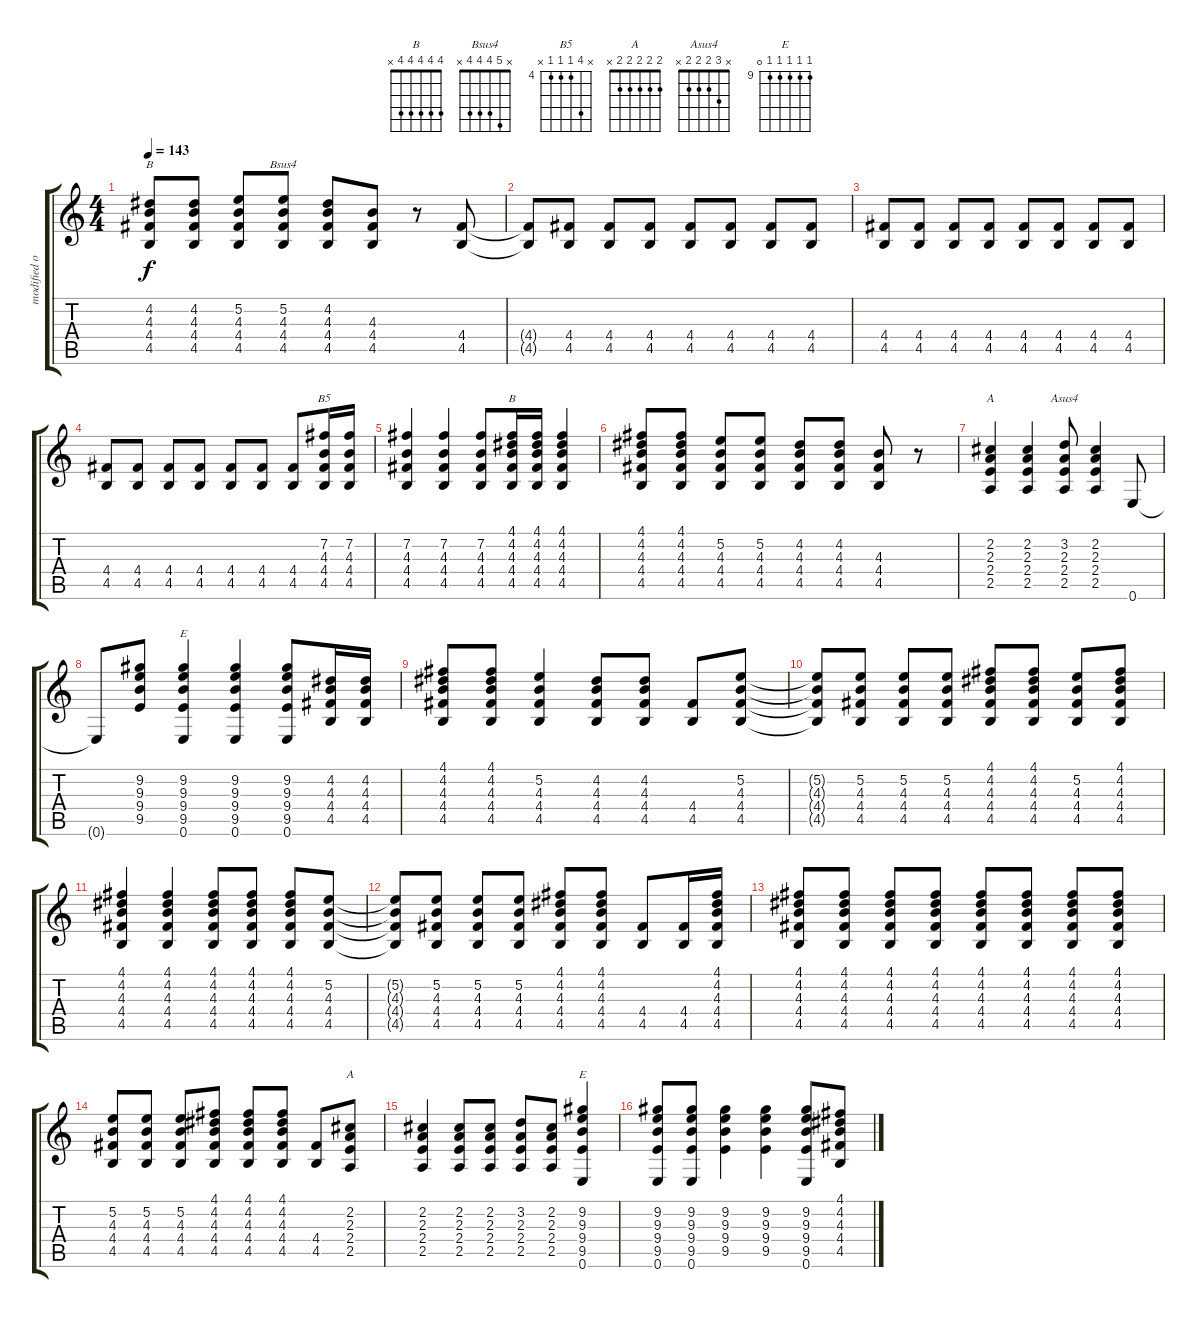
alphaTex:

\track ("modified open G (EGDGBD)" "modified o") {instrument electricguitarjazz}
\staff {score tabs}
\tuning (D4 B3 G3 D3 G2 E2) {hide}
\chord ("B" x 4 4 4 4 x)
\chord ("Bsus4" x 5 4 4 4 x)
\chord ("B5" x 7 4 4 4 x) {firstfret 4}
\chord ("B" 4 4 4 4 4 x)
\chord ("A" x 2 2 2 2 x)
\chord ("Asus4" x 3 2 2 2 x)
\chord ("E" x 9 9 9 9 0) {firstfret 9}
\chord ("A" 2 2 2 2 2 x)
\chord ("E" 9 9 9 9 9 0) {firstfret 9}
\ts (4 4)
\tempo 143
\clef g2
\ks c
(4.2 4.3 4.4 4.5).8{ch "B" dy f} (4.2 4.3 4.4 4.5).8 (5.2 4.3 4.4 4.5).8 (5.2 4.3 4.4 4.5).8{ch "Bsus4"} (4.2 4.3 4.4 4.5).8 (4.3 4.4 4.5).8 r.8 (4.4 4.5).8 |
(4.4{t} 4.5{t}).8 (4.4 4.5).8 (4.4 4.5).8 (4.4 4.5).8 (4.4 4.5).8 (4.4 4.5).8 (4.4 4.5).8 (4.4 4.5).8 |
(4.4 4.5).8 (4.4 4.5).8 (4.4 4.5).8 (4.4 4.5).8 (4.4 4.5).8 (4.4 4.5).8 (4.4 4.5).8 (4.4 4.5).8 |
(4.4 4.5).8 (4.4 4.5).8 (4.4 4.5).8 (4.4 4.5).8 (4.4 4.5).8 (4.4 4.5).8 (4.4 4.5).8 (7.2 4.3 4.4 4.5).16{ch "B5"} (7.2 4.3 4.4 4.5).16 |
(7.2 4.3 4.4 4.5).4 (7.2 4.3 4.4 4.5).4 (7.2 4.3 4.4 4.5).8 (4.1 4.2 4.3 4.4 4.5).16{ch "B"} (4.1 4.2 4.3 4.4 4.5).16 (4.1 4.2 4.3 4.4 4.5).4 |
(4.1 4.2 4.3 4.4 4.5).8 (4.1 4.2 4.3 4.4 4.5).8 (5.2 4.3 4.4 4.5).8 (5.2 4.3 4.4 4.5).8 (4.2 4.3 4.4 4.5).8 (4.2 4.3 4.4 4.5).8 (4.3 4.4 4.5).8 r.8 |
(2.2 2.3 2.4 2.5).4{ch "A"} (2.2 2.3 2.4 2.5).4 (3.2 2.3 2.4 2.5).8{ch "Asus4"} (2.2 2.3 2.4 2.5).4 0.6.8 |
0.6{t}.8 (9.2 9.3 9.4 9.5).8 (9.2 9.3 9.4 9.5 0.6).4{ch "E"} (9.2 9.3 9.4 9.5 0.6).4 (9.2 9.3 9.4 9.5 0.6).8 (4.2 4.3 4.4 4.5).16 (4.2 4.3 4.4 4.5).16 |
(4.1 4.2 4.3 4.4 4.5).8 (4.1 4.2 4.3 4.4 4.5).8 (5.2 4.3 4.4 4.5).4 (4.2 4.3 4.4 4.5).8 (4.2 4.3 4.4 4.5).8 (4.4 4.5).8 (5.2 4.3 4.4 4.5).8 |
(5.2{t} 4.3{t} 4.4{t} 4.5{t}).8 (5.2 4.3 4.4 4.5).8 (5.2 4.3 4.4 4.5).8 (5.2 4.3 4.4 4.5).8 (4.1 4.2 4.3 4.4 4.5).8 (4.1 4.2 4.3 4.4 4.5).8 (5.2 4.3 4.4 4.5).8 (4.1 4.2 4.3 4.4 4.5).8 |
(4.1 4.2 4.3 4.4 4.5).4 (4.1 4.2 4.3 4.4 4.5).4 (4.1 4.2 4.3 4.4 4.5).8 (4.1 4.2 4.3 4.4 4.5).8 (4.1 4.2 4.3 4.4 4.5).8 (5.2 4.3 4.4 4.5).8 |
(5.2{t} 4.3{t} 4.4{t} 4.5{t}).8 (5.2 4.3 4.4 4.5).8 (5.2 4.3 4.4 4.5).8 (5.2 4.3 4.4 4.5).8 (4.1 4.2 4.3 4.4 4.5).8 (4.1 4.2 4.3 4.4 4.5).8 (4.4 4.5).8 (4.4 4.5).16 (4.1 4.2 4.3 4.4 4.5).16 |
(4.1 4.2 4.3 4.4 4.5).8 (4.1 4.2 4.3 4.4 4.5).8 (4.1 4.2 4.3 4.4 4.5).8 (4.1 4.2 4.3 4.4 4.5).8 (4.1 4.2 4.3 4.4 4.5).8 (4.1 4.2 4.3 4.4 4.5).8 (4.1 4.2 4.3 4.4 4.5).8 (4.1 4.2 4.3 4.4 4.5).8 |
(5.2 4.3 4.4 4.5).8 (5.2 4.3 4.4 4.5).8 (5.2 4.3 4.4 4.5).8 (4.1 4.2 4.3 4.4 4.5).8 (4.1 4.2 4.3 4.4 4.5).8 (4.1 4.2 4.3 4.4 4.5).8 (4.4 4.5).8 (2.2 2.3 2.4 2.5).8{ch "A"} |
(2.2 2.3 2.4 2.5).4 (2.2 2.3 2.4 2.5).8 (2.2 2.3 2.4 2.5).8 (3.2 2.3 2.4 2.5).8 (2.2 2.3 2.4 2.5).8 (9.2 9.3 9.4 9.5 0.6).4{ch "E"} |
(9.2 9.3 9.4 9.5 0.6).8 (9.2 9.3 9.4 9.5 0.6).8 (9.2 9.3 9.4 9.5).4 (9.2 9.3 9.4 9.5).4 (9.2 9.3 9.4 9.5 0.6).8 (4.1 4.2 4.3 4.4 4.5).8
